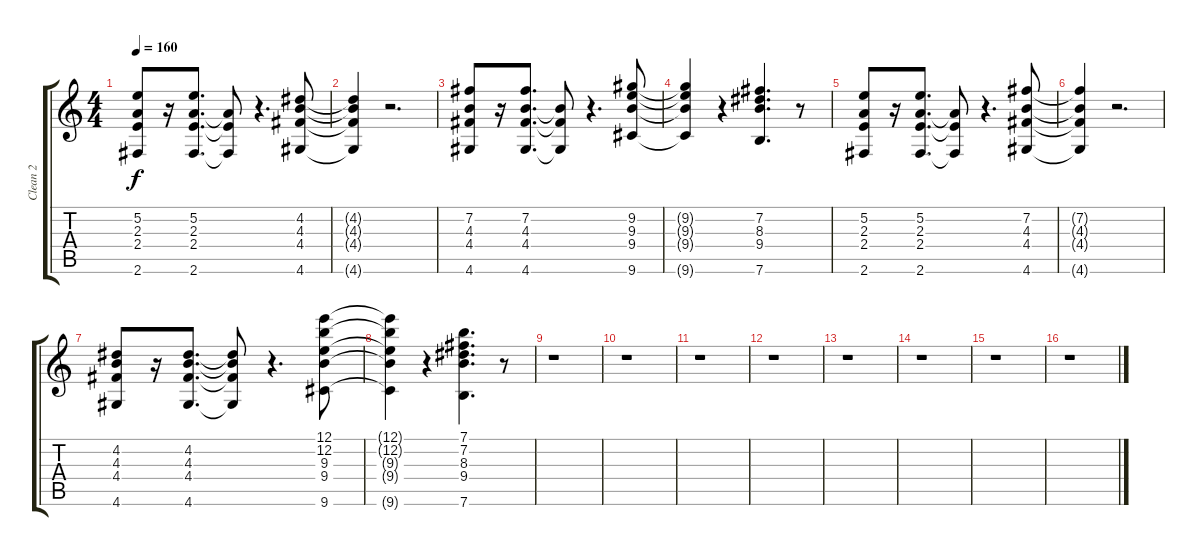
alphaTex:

\track ("Clean 2" "Clean 2") {instrument electricguitarclean}
\staff {score tabs}
\tuning (E4 B3 G3 D3 A2 E2) {hide}
\ts (4 4)
\tempo 160
\clef g2
\ks c
(5.2 2.3 2.4 2.6).8{dy f instrument electricguitarclean} r.16 (5.2 2.3 2.4 2.6).8{d} (2.3{t} 2.4{t} 2.6{t}).8 r.4{d} (4.2 4.3 4.4 4.6).8 |
(4.2{t} 4.3{t} 4.4{t} 4.6{t}).4 r.2{d} |
(7.2 4.3 4.4 4.6).8 r.16 (7.2 4.3 4.4 4.6).8{d} (4.3{t} 4.4{t} 4.6{t}).8 r.4{d} (9.2 9.3 9.4 9.6).8 |
(9.2{t} 9.3{t} 9.4{t} 9.6{t}).4 r.4 (7.2 8.3 9.4 7.6).4{d} r.8 |
(5.2 2.3 2.4 2.6).8 r.16 (5.2 2.3 2.4 2.6).8{d} (2.3{t} 2.4{t} 2.6{t}).8 r.4{d} (7.2 4.3 4.4 4.6).8 |
(7.2{t} 4.3{t} 4.4{t} 4.6{t}).4 r.2{d} |
(4.2 4.3 4.4 4.6).8 r.16 (4.2 4.3 4.4 4.6).8{d} (4.2{t} 4.3{t} 4.4{t} 4.6{t}).8 r.4{d} (12.1 12.2 9.3 9.4 9.6).8 |
(12.1{t} 12.2{t} 9.3{t} 9.4{t} 9.6{t}).4 r.4 (7.1 7.2 8.3 9.4 7.6).4{d} r.8 |
r.1 |
r.1 |
r.1 |
r.1 |
r.1 |
r.1 |
r.1 |
r.1
